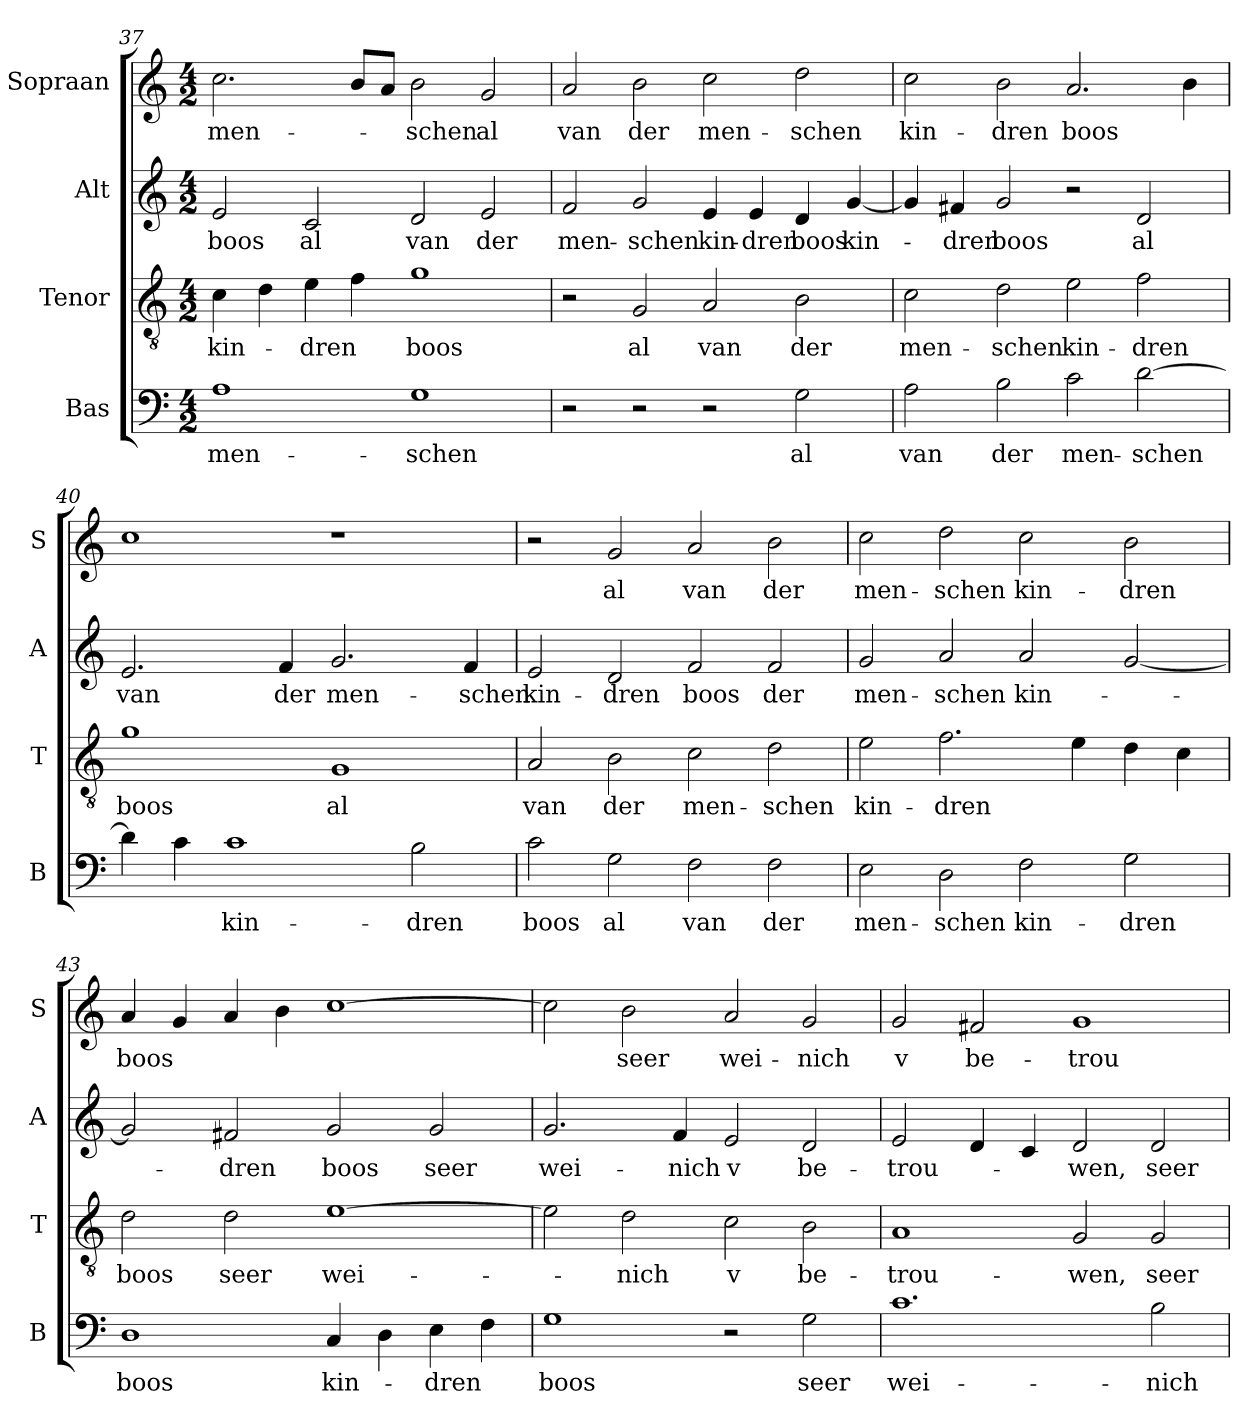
**kern	**text	**kern	**text	**kern	**text	**kern	**text
*part4	*part4	*part3	*part3	*part2	*part2	*part1	*part1
*staff4	*staff4	*staff3	*staff3	*staff2	*staff2	*staff1	*staff1
*I"Bas	*	*I"Tenor	*	*I"Alt	*	*I"Sopraan	*
*I'B	*	*I'T	*	*I'A	*	*I'S	*
*clefF4	*	*clefGv2	*	*clefG2	*	*clefG2	*
*k[]	*	*k[]	*	*k[]	*	*k[]	*
*C:	*	*C:	*	*C:	*	*C:	*
*M4/2	*	*M4/2	*	*M4/2	*	*M4/2	*
=37	=37	=37	=37	=37	=37	=37	=37
!	!LO:LY:b	!	!LO:LY:b	!	!LO:LY:b	!	!LO:LY:b
1A	men-	4c\	kin-	2e/	boos	2.cc\	men-
.	.	4d\	.	.	.	.	.
!	!	!	!LO:LY:b	!	!LO:LY:b	!	!
.	.	4e\	-dren	2c/	al	.	.
.	.	4f\	.	.	.	8b/L	.
.	.	.	.	.	.	8a/J	.
!	!LO:LY:b	!	!LO:LY:b	!	!LO:LY:b	!	!LO:LY:b
1G	-schen	1g	boos	2d/	van	2b\	-schen
!	!	!	!	!	!LO:LY:b	!	!LO:LY:b
.	.	.	.	2e/	der	2g/	al
!!LO:LB:g=z
=38	=38	=38	=38	=38	=38	=38	=38
!	!	!	!	!	!LO:LY:b	!	!LO:LY:b
2r	.	2r	.	2f/	men-	2a/	van
!	!	!	!LO:LY:b	!	!LO:LY:b	!	!LO:LY:b
2r	.	2G/	al	2g/	-schen	2b\	der
!	!	!	!LO:LY:b	!	!LO:LY:b	!	!LO:LY:b
2r	.	2A/	van	4e/	kin-	2cc\	men-
!	!	!	!	!	!LO:LY:b	!	!
.	.	.	.	4e/	-dren	.	.
!	!LO:LY:b	!	!LO:LY:b	!	!LO:LY:b	!	!LO:LY:b
2G\	al	2B\	der	4d/	boos	2dd\	-schen
!	!	!	!	!	!LO:LY:b	!	!
.	.	.	.	[4g/	kin-	.	.
=39	=39	=39	=39	=39	=39	=39	=39
!	!LO:LY:b	!	!LO:LY:b	!	!	!	!LO:LY:b
2A\	van	2c\	men-	4g/]	.	2cc\	kin-
!	!	!	!	!	!LO:LY:b	!	!
.	.	.	.	4f#X/	-dren	.	.
!	!LO:LY:b	!	!LO:LY:b	!	!LO:LY:b	!	!LO:LY:b
2B\	der	2d\	-schen	2g/	boos	2b\	-dren
!	!LO:LY:b	!	!LO:LY:b	!	!	!	!LO:LY:b
2c\	men-	2e\	kin-	2r	.	2.a/	boos
!	!LO:LY:b	!	!LO:LY:b	!	!LO:LY:b	!	!
[2d\	-schen	2f\	-dren	2d/	al	.	.
.	.	.	.	.	.	4b\	.
=40	=40	=40	=40	=40	=40	=40	=40
!	!	!	!LO:LY:b	!	!LO:LY:b	!	!
4d\]	.	1g	boos	2.e/	van	1cc	.
4c\	.	.	.	.	.	.	.
!	!LO:LY:b	!	!	!	!	!	!
1c	kin-	.	.	.	.	.	.
!	!	!	!	!	!LO:LY:b	!	!
.	.	.	.	4f/	der	.	.
!	!	!	!LO:LY:b	!	!LO:LY:b	!	!
.	.	1G	al	2.g/	men-	1r	.
!	!LO:LY:b	!	!	!	!	!	!
2B\	-dren	.	.	.	.	.	.
!	!	!	!	!	!LO:LY:b	!	!
.	.	.	.	4f/	-schen	.	.
=41	=41	=41	=41	=41	=41	=41	=41
!	!LO:LY:b	!	!LO:LY:b	!	!LO:LY:b	!	!
2c\	boos	2A/	van	2e/	kin-	2r	.
!	!LO:LY:b	!	!LO:LY:b	!	!LO:LY:b	!	!LO:LY:b
2G\	al	2B\	der	2d/	-dren	2g/	al
!	!LO:LY:b	!	!LO:LY:b	!	!LO:LY:b	!	!LO:LY:b
2F\	van	2c\	men-	2f/	boos	2a/	van
!	!LO:LY:b	!	!LO:LY:b	!	!LO:LY:b	!	!LO:LY:b
2F\	der	2d\	-schen	2f/	der	2b\	der
!!LO:LB:g=z
=42	=42	=42	=42	=42	=42	=42	=42
!	!LO:LY:b	!	!LO:LY:b	!	!LO:LY:b	!	!LO:LY:b
2E\	men-	2e\	kin-	2g/	men-	2cc\	men-
!	!LO:LY:b	!	!LO:LY:b	!	!LO:LY:b	!	!LO:LY:b
2D\	-schen	2.f\	-dren	2a/	-schen	2dd\	-schen
!	!LO:LY:b	!	!	!	!LO:LY:b	!	!LO:LY:b
2F\	kin-	.	.	2a/	kin-	2cc\	kin-
.	.	4e\	.	.	.	.	.
!	!LO:LY:b	!	!	!	!	!	!LO:LY:b
2G\	-dren	4d\	.	[2g/	.	2b\	-dren
.	.	4c\	.	.	.	.	.
=43	=43	=43	=43	=43	=43	=43	=43
!	!LO:LY:b	!	!LO:LY:b	!	!	!	!LO:LY:b
1D	boos	2d\	boos	2g/]	.	4a/	boos
.	.	.	.	.	.	4g/	.
!	!	!	!LO:LY:b	!	!LO:LY:b	!	!
.	.	2d\	seer	2f#X/	-dren	4a/	.
.	.	.	.	.	.	4b\	.
!	!LO:LY:b	!	!LO:LY:b	!	!LO:LY:b	!	!
4C/	kin-	[1e	wei-	2g/	boos	[1cc	.
4D\	.	.	.	.	.	.	.
!	!LO:LY:b	!	!	!	!LO:LY:b	!	!
4E\	-dren	.	.	2g/	seer	.	.
4F\	.	.	.	.	.	.	.
=44	=44	=44	=44	=44	=44	=44	=44
!	!LO:LY:b	!	!	!	!LO:LY:b	!	!
1G	boos	2e\]	.	2.g/	wei-	2cc\]	.
!	!	!	!LO:LY:b	!	!	!	!LO:LY:b
.	.	2d\	-nich	.	.	2b\	seer
!	!	!	!	!	!LO:LY:b	!	!
.	.	.	.	4f/	-nich	.	.
!	!	!	!LO:LY:b	!	!LO:LY:b	!	!LO:LY:b
2r	.	2c\	v	2e/	v	2a/	wei-
!	!LO:LY:b	!	!LO:LY:b	!	!LO:LY:b	!	!LO:LY:b
2G\	seer	2B\	be-	2d/	be-	2g/	-nich
=45	=45	=45	=45	=45	=45	=45	=45
!	!LO:LY:b	!	!LO:LY:b	!	!LO:LY:b	!	!LO:LY:b
1.c	wei-	1A	-trou-	2e/	-trou-	2g/	v
!	!	!	!	!	!	!	!LO:LY:b
.	.	.	.	4d/	.	2f#X/	be-
.	.	.	.	4c/	.	.	.
!	!	!	!LO:LY:b	!	!LO:LY:b	!	!LO:LY:b
.	.	2G/	-wen,	2d/	-wen,	1g	-trou-
!	!LO:LY:b	!	!LO:LY:b	!	!LO:LY:b	!	!
2B\	-nich	2G/	seer	2d/	seer	.	.
=	=	=	=	=	=	=	=
*-	*-	*-	*-	*-	*-	*-	*-
